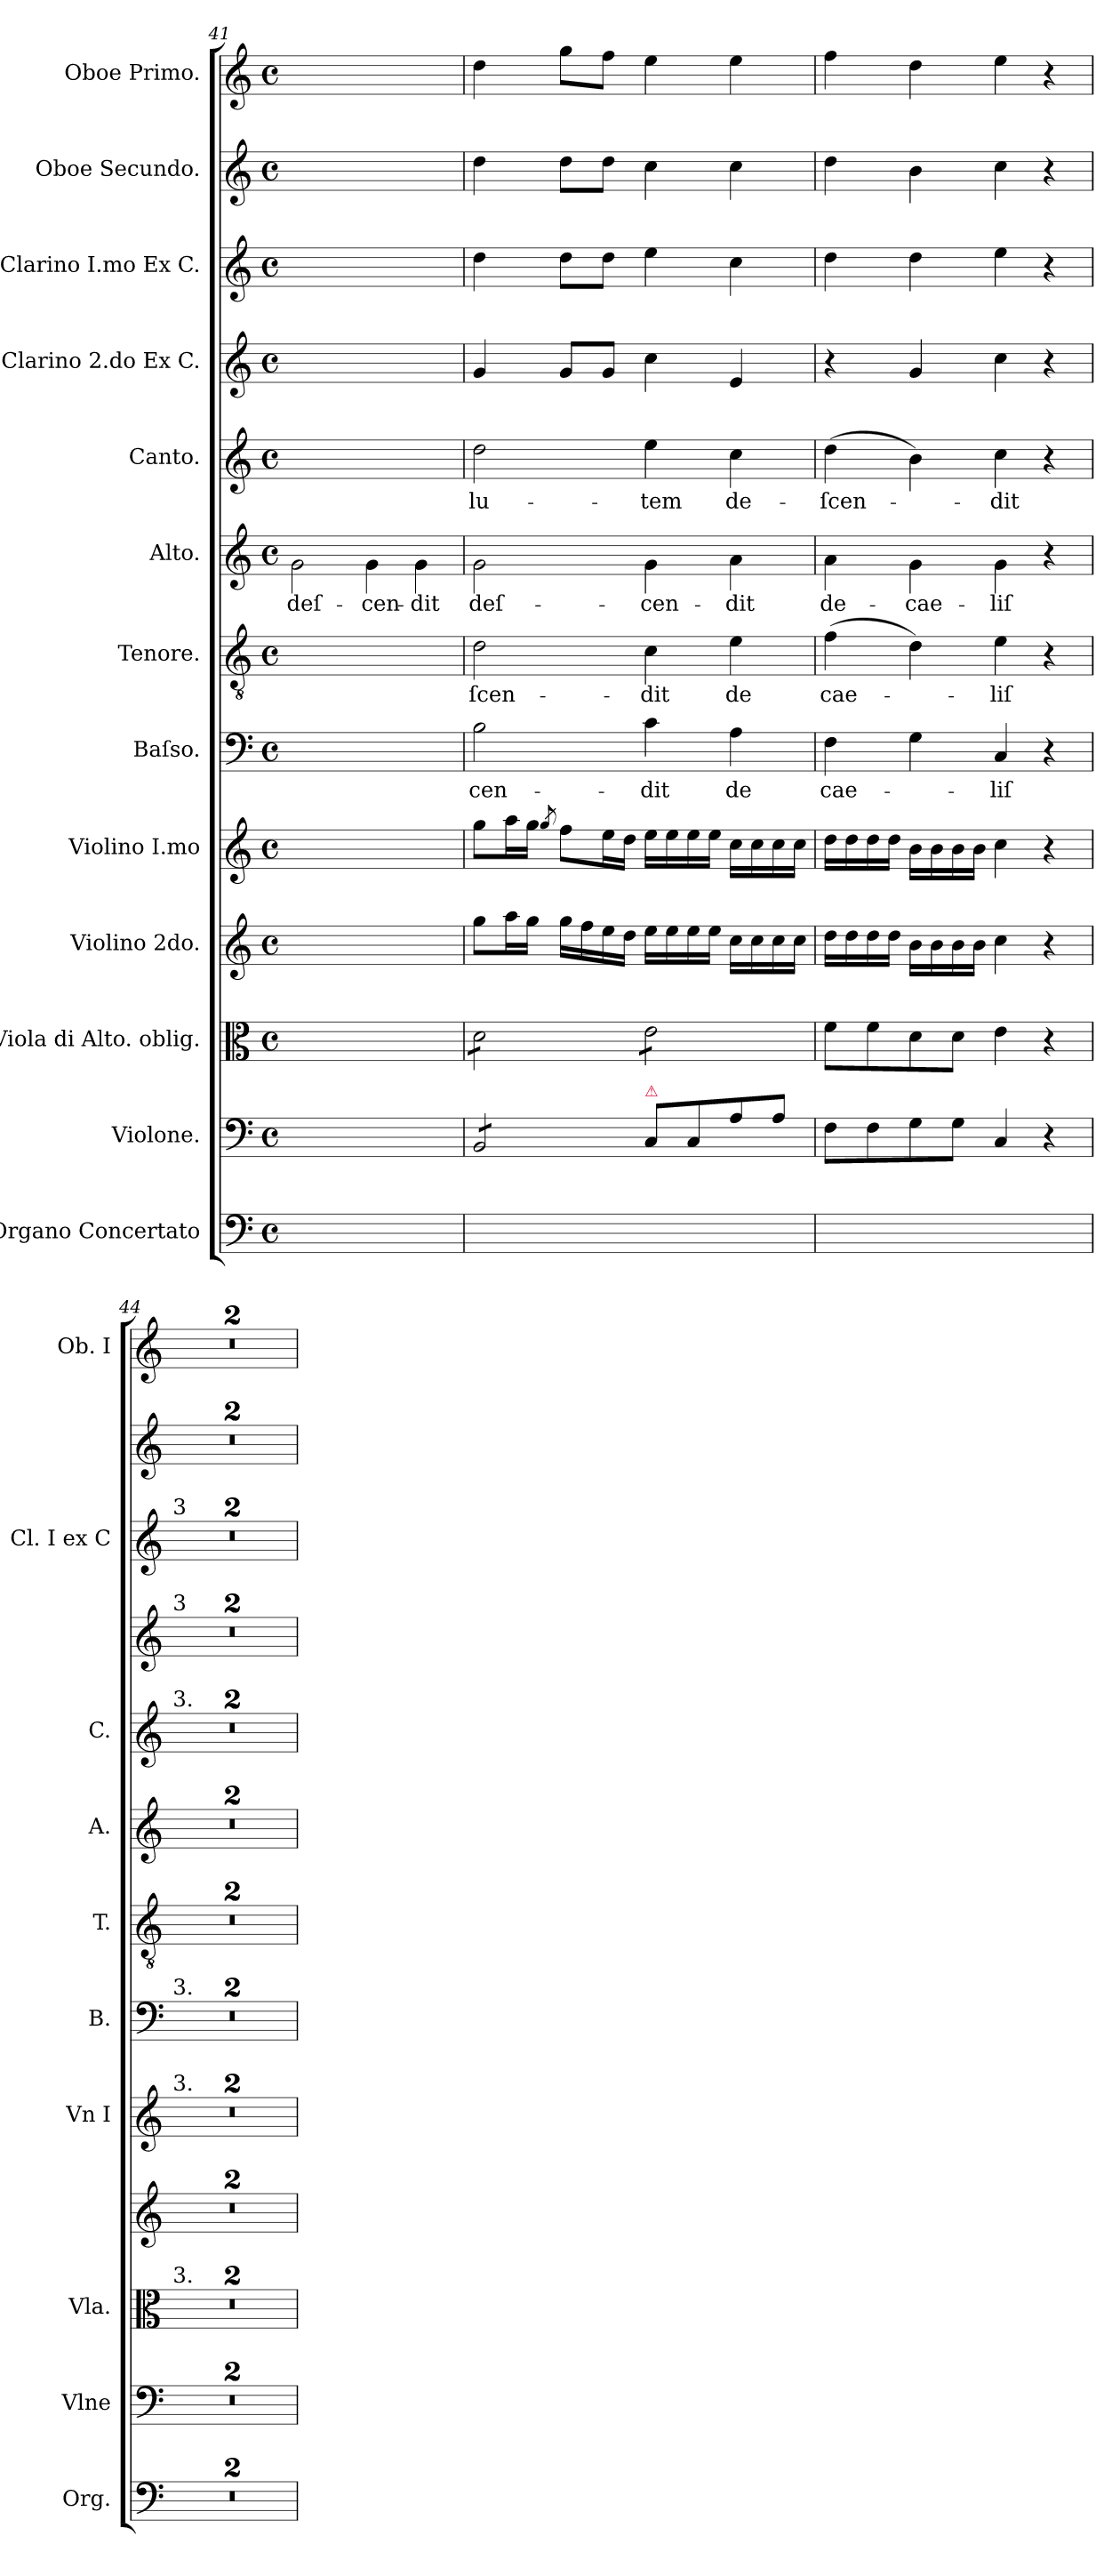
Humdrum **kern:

**kern	**kern	**kern	**kern	**kern	**kern	**text	**kern	**text	**kern	**text	**kern	**text	**kern	**kern	**kern	**kern
*part13	*part12	*part11	*part10	*part9	*part8	*part8	*part7	*part7	*part6	*part6	*part5	*part5	*part4	*part3	*part2	*part1
*staff13	*staff12	*staff11	*staff10	*staff9	*staff8	*staff8	*staff7	*staff7	*staff6	*staff6	*staff5	*staff5	*staff4	*staff3	*staff2	*staff1
*I"Organo Concertato	*I"Violone.	*I"Viola di Alto. oblig.	*I"Violino 2do.	*I"Violino I.mo	*I"Baſso.	*	*I"Tenore.	*	*I"Alto.	*	*I"Canto.	*	*I"Clarino 2.do Ex C.	*I"Clarino I.mo Ex C.	*I"Oboe Secundo.	*I"Oboe Primo.
*I'Org.	*I'Vlne	*I'Vla.	*	*I'Vn I	*I'B.	*	*I'T.	*	*I'A.	*	*I'C.	*	*	*I'Cl. I ex C	*	*I'Ob. I
*clefF4	*clefF4	*clefC3	*clefG2	*clefG2	*clefF4	*	*clefGv2	*	*clefG2	*	*clefG2	*	*clefG2	*clefG2	*clefG2	*clefG2
*k[]	*k[]	*k[]	*k[]	*k[]	*k[]	*	*k[]	*	*k[]	*	*k[]	*	*k[]	*k[]	*k[]	*k[]
*C:	*C:	*C:	*C:	*C:	*C:	*	*C:	*	*C:	*	*C:	*	*C:	*C:	*C:	*C:
*M4/4	*M4/4	*M4/4	*M4/4	*M4/4	*M4/4	*	*M4/4	*	*M4/4	*	*M4/4	*	*M4/4	*M4/4	*M4/4	*M4/4
*met(c)	*met(c)	*met(c)	*met(c)	*met(c)	*met(c)	*	*met(c)	*	*met(c)	*	*met(c)	*	*met(c)	*met(c)	*met(c)	*met(c)
=41	=41	=41	=41	=41	=41	=41	=41	=41	=41	=41	=41	=41	=41	=41	=41	=41
!	!	!	!	!	!	!	!	!	!	!LO:LY:i	!	!	!	!	!	!
1ryy	1ryy	1ryy	1ryy	1ryy	1ryy	.	1ryy	.	2g\	deſ-	1ryy	.	1ryy	1ryy	1ryy	1ryy
!	!	!	!	!	!	!	!	!	!	!LO:LY:i	!	!	!	!	!	!
.	.	.	.	.	.	.	.	.	4g\	-cen-	.	.	.	.	.	.
!	!	!	!	!	!	!	!	!	!	!LO:LY:i	!	!	!	!	!	!
.	.	.	.	.	.	.	.	.	4g\	-dit	.	.	.	.	.	.
=42	=42	=42	=42	=42	=42	=42	=42	=42	=42	=42	=42	=42	=42	=42	=42	=42
*	*tremolo	*	*	*	*	*	*	*	*	*	*	*	*	*	*	*
*	*	*tremolo	*	*	*	*	*	*	*	*	*	*	*	*	*	*
1ryy	8BB/L	8d\L	8gg\L	8gg\L	2B\	-cen-	2d\	-ſcen-	2g\	deſ-	2dd\	-lu-	4g/	4dd\	4dd\	4dd\
.	8BB/	8d\	16aa\L	16aa\L	.	.	.	.	.	.	.	.	.	.	.	.
.	.	.	16gg\JJ	16gg\JJ	.	.	.	.	.	.	.	.	.	.	.	.
.	.	.	.	8qgg/	.	.	.	.	.	.	.	.	.	.	.	.
.	8BB/	8d\	16gg\LL	8ff\L	.	.	.	.	.	.	.	.	8g/L	8dd\L	8dd\L	8gg\L
.	.	.	16ff\	.	.	.	.	.	.	.	.	.	.	.	.	.
.	8BB/J	8d\J	16ee\	16ee\L	.	.	.	.	.	.	.	.	8g/J	8dd\J	8dd\J	8ff\J
*	*Xtremolo	*	*	*	*	*	*	*	*	*	*	*	*	*	*	*
.	.	.	16dd\JJ	16dd\JJ	.	.	.	.	.	.	.	.	.	.	.	.
!	!LO:TX:a:color=crimson:t=⚠	!	!	!	!	!	!	!	!	!	!	!	!	!	!	!
.	8C/L	8e\L	16ee\LL	16ee\LL	4c\	-dit	4c\	-dit	4g\	-cen-	4ee\	-tem	4cc\	4ee\	4cc\	4ee\
.	.	.	16ee\	16ee\	.	.	.	.	.	.	.	.	.	.	.	.
.	8C/	8e\	16ee\	16ee\	.	.	.	.	.	.	.	.	.	.	.	.
.	.	.	16ee\JJ	16ee\JJ	.	.	.	.	.	.	.	.	.	.	.	.
.	8A\	8e\	16cc\LL	16cc\LL	4A\	de	4e\	de	4a\	-dit	4cc\	de-	4e/	4cc\	4cc\	4ee\
.	.	.	16cc\	16cc\	.	.	.	.	.	.	.	.	.	.	.	.
.	8A/J	8e\J	16cc\	16cc\	.	.	.	.	.	.	.	.	.	.	.	.
*	*	*Xtremolo	*	*	*	*	*	*	*	*	*	*	*	*	*	*
.	.	.	16cc\JJ	16cc\JJ	.	.	.	.	.	.	.	.	.	.	.	.
=43	=43	=43	=43	=43	=43	=43	=43	=43	=43	=43	=43	=43	=43	=43	=43	=43
1ryy	8F\L	8f\L	16dd\LL	16dd\LL	4F\	cae-	(4f\	cae-	4a\	de-	(4dd\	-ſcen-	4r	4dd\	4dd\	4ff\
.	.	.	16dd\	16dd\	.	.	.	.	.	.	.	.	.	.	.	.
.	8F\	8f\	16dd\	16dd\	.	.	.	.	.	.	.	.	.	.	.	.
.	.	.	16dd\JJ	16dd\JJ	.	.	.	.	.	.	.	.	.	.	.	.
.	8G\	8d\	16b\LL	16b\LL	4G\	.	4d\)	.	4g\	-cae-	4b\)	.	4g/	4dd\	4b\	4dd\
.	.	.	16b\	16b\	.	.	.	.	.	.	.	.	.	.	.	.
.	8G\J	8d\J	16b\	16b\	.	.	.	.	.	.	.	.	.	.	.	.
.	.	.	16b\JJ	16b\JJ	.	.	.	.	.	.	.	.	.	.	.	.
.	4C/	4e\	4cc\	4cc\	4C/	-liſ	4e\	-liſ	4g\	-liſ	4cc\	-dit	4cc\	4ee\	4cc\	4ee\
.	4r	4r	4r	4r	4r	.	4r	.	4r	.	4r	.	4r	4r	4r	4r
=44	=44	=44	=44	=44	=44	=44	=44	=44	=44	=44	=44	=44	=44	=44	=44	=44
!	!	!	!	!	!	!	!	!	!	!	!	!	!	!LO:TX:a:t=3	!	!
!	!	!	!	!	!	!	!	!	!	!	!	!	!LO:TX:a:t=3	!	!	!
!	!	!	!	!	!	!	!	!	!	!	!LO:TX:a:t=3.	!	!	!	!	!
!	!	!	!	!	!LO:TX:a:t=3.	!	!	!	!	!	!	!	!	!	!	!
!	!	!	!	!LO:TX:a:t=3.	!	!	!	!	!	!	!	!	!	!	!	!
!	!	!LO:TX:a:t=3.	!	!	!	!	!	!	!	!	!	!	!	!	!	!
1ryy	1r	1r	1r	1r	1r	.	1r	.	1r	.	1r	.	1r	1r	1r	1r
=45	=45	=45	=45	=45	=45	=45	=45	=45	=45	=45	=45	=45	=45	=45	=45	=45
1ryy	1r	1r	1r	1r	1r	.	1r	.	1r	.	1r	.	1r	1r	1r	1r
=	=	=	=	=	=	=	=	=	=	=	=	=	=	=	=	=
*-	*-	*-	*-	*-	*-	*-	*-	*-	*-	*-	*-	*-	*-	*-	*-	*-
